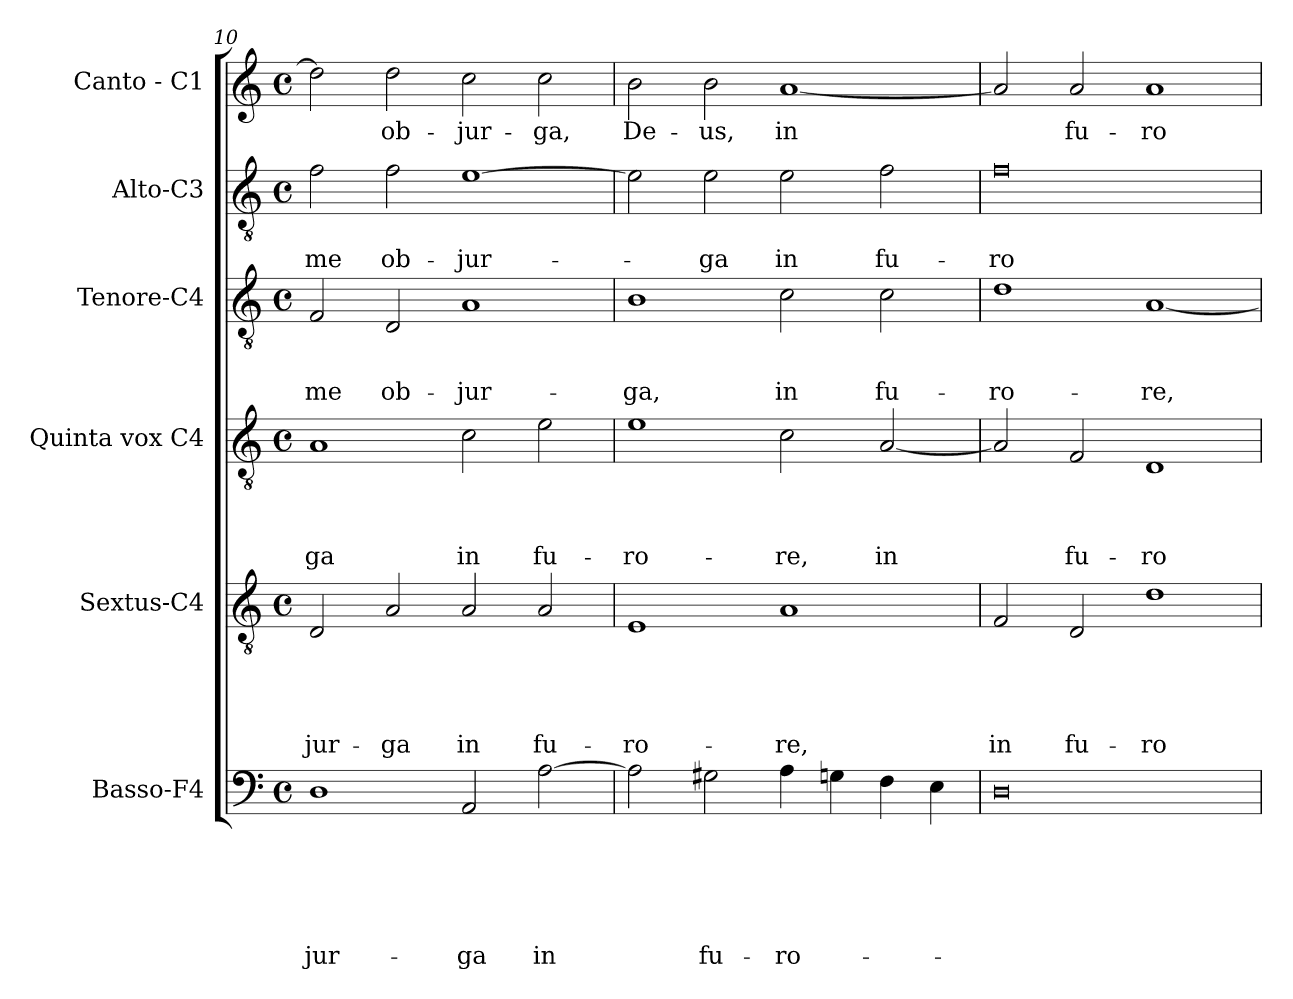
**kern	**text	**text	**text	**text	**text	**text	**kern	**text	**text	**text	**text	**text	**kern	**text	**text	**text	**text	**kern	**text	**text	**text	**kern	**text	**text	**kern	**text
*part6	*part6	*part6	*part6	*part6	*part6	*part6	*part5	*part5	*part5	*part5	*part5	*part5	*part4	*part4	*part4	*part4	*part4	*part3	*part3	*part3	*part3	*part2	*part2	*part2	*part1	*part1
*staff6	*staff6	*staff6	*staff6	*staff6	*staff6	*staff6	*staff5	*staff5	*staff5	*staff5	*staff5	*staff5	*staff4	*staff4	*staff4	*staff4	*staff4	*staff3	*staff3	*staff3	*staff3	*staff2	*staff2	*staff2	*staff1	*staff1
*I"Basso-F4	*	*	*	*	*	*	*I"Sextus-C4	*	*	*	*	*	*I"Quinta vox C4	*	*	*	*	*I"Tenore-C4	*	*	*	*I"Alto-C3	*	*	*I"Canto - C1	*
*clefF4	*	*	*	*	*	*	*clefGv2	*	*	*	*	*	*clefGv2	*	*	*	*	*clefGv2	*	*	*	*clefGv2	*	*	*clefG2	*
*k[]	*	*	*	*	*	*	*k[]	*	*	*	*	*	*k[]	*	*	*	*	*k[]	*	*	*	*k[]	*	*	*k[]	*
*C:	*	*	*	*	*	*	*C:	*	*	*	*	*	*C:	*	*	*	*	*C:	*	*	*	*C:	*	*	*C:	*
*M4/4	*	*	*	*	*	*	*M4/4	*	*	*	*	*	*M4/4	*	*	*	*	*M4/4	*	*	*	*M4/4	*	*	*M4/4	*
*met(c)	*	*	*	*	*	*	*met(c)	*	*	*	*	*	*met(c)	*	*	*	*	*met(c)	*	*	*	*met(c)	*	*	*met(c)	*
=10	=10	=10	=10	=10	=10	=10	=10	=10	=10	=10	=10	=10	=10	=10	=10	=10	=10	=10	=10	=10	=10	=10	=10	=10	=10	=10
!	!	!	!	!	!	!LO:LY:b	!	!	!	!	!	!LO:LY:b	!	!	!	!	!LO:LY:b	!	!	!	!LO:LY:b	!	!	!LO:LY:b	!	!
1D	.	.	.	.	.	-jur-	2D/	.	.	.	.	-jur-	1A	.	.	.	-ga	2F/	.	.	me	2f\	.	me	2dd\]	.
!	!	!	!	!	!	!	!	!	!	!	!	!LO:LY:b	!	!	!	!	!	!	!	!	!LO:LY:b	!	!	!LO:LY:b	!	!LO:LY:b
.	.	.	.	.	.	.	2A/	.	.	.	.	-ga	.	.	.	.	.	2D/	.	.	ob-	2f\	.	ob-	2dd\	ob-
!	!	!	!	!	!	!LO:LY:b	!	!	!	!	!	!LO:LY:b	!	!	!	!	!LO:LY:b	!	!	!	!LO:LY:b	!	!	!LO:LY:b	!	!LO:LY:b
2AA/	.	.	.	.	.	-ga	2A/	.	.	.	.	in	2c\	.	.	.	in	1A	.	.	-jur-	[>1e	.	-jur-	2cc\	-jur-
!	!	!	!	!	!	!LO:LY:b	!	!	!	!	!	!LO:LY:b	!	!	!	!	!LO:LY:b	!	!	!	!	!	!	!	!	!LO:LY:b
[>2A\	.	.	.	.	.	in	2A/	.	.	.	.	fu-	2e\	.	.	.	fu-	.	.	.	.	.	.	.	2cc\	-ga,
!!LO:PB:g=z
=11	=11	=11	=11	=11	=11	=11	=11	=11	=11	=11	=11	=11	=11	=11	=11	=11	=11	=11	=11	=11	=11	=11	=11	=11	=11	=11
!	!	!	!	!	!	!	!	!	!	!	!	!LO:LY:b	!	!	!	!	!LO:LY:b	!	!	!	!LO:LY:b	!	!	!	!	!LO:LY:b
2A\]	.	.	.	.	.	.	1E	.	.	.	.	-ro-	1e	.	.	.	-ro-	1B	.	.	-ga,	2e\]	.	.	2b\	De-
!	!	!	!	!	!	!LO:LY:b	!	!	!	!	!	!	!	!	!	!	!	!	!	!	!	!	!	!LO:LY:b	!	!LO:LY:b
2G#X\	.	.	.	.	.	fu-	.	.	.	.	.	.	.	.	.	.	.	.	.	.	.	2e\	.	-ga	2b\	-us,
!	!	!	!	!	!	!LO:LY:b	!	!	!	!	!	!LO:LY:b	!	!	!	!	!LO:LY:b	!	!	!	!LO:LY:b	!	!	!LO:LY:b	!	!LO:LY:b
4A\	.	.	.	.	.	-ro-	1A	.	.	.	.	-re,	2c\	.	.	.	-re,	2c\	.	.	in	2e\	.	in	[<1a	in
4Gn\	.	.	.	.	.	.	.	.	.	.	.	.	.	.	.	.	.	.	.	.	.	.	.	.	.	.
!	!	!	!	!	!	!	!	!	!	!	!	!	!	!	!	!	!LO:LY:b	!	!	!	!LO:LY:b	!	!	!LO:LY:b	!	!
4F\	.	.	.	.	.	.	.	.	.	.	.	.	[<2A/	.	.	.	in	2c\	.	.	fu-	2f\	.	fu-	.	.
4E\	.	.	.	.	.	.	.	.	.	.	.	.	.	.	.	.	.	.	.	.	.	.	.	.	.	.
=12	=12	=12	=12	=12	=12	=12	=12	=12	=12	=12	=12	=12	=12	=12	=12	=12	=12	=12	=12	=12	=12	=12	=12	=12	=12	=12
!	!	!	!	!	!	!	!	!	!	!	!	!LO:LY:b	!	!	!	!	!	!	!	!	!LO:LY:b	!	!	!LO:LY:b	!	!
0D	.	.	.	.	.	.	2F/	.	.	.	.	in	2A/]	.	.	.	.	1d	.	.	-ro-	0f	.	-ro-	2a/]	.
!	!	!	!	!	!	!	!	!	!	!	!	!LO:LY:b	!	!	!	!	!LO:LY:b	!	!	!	!	!	!	!	!	!LO:LY:b
.	.	.	.	.	.	.	2D/	.	.	.	.	fu-	2F/	.	.	.	fu-	.	.	.	.	.	.	.	2a/	fu-
!	!	!	!	!	!	!	!	!	!	!	!	!LO:LY:b	!	!	!	!	!LO:LY:b	!	!	!	!LO:LY:b	!	!	!	!	!LO:LY:b
.	.	.	.	.	.	.	1d	.	.	.	.	-ro-	1D	.	.	.	-ro-	[<1A	.	.	-re,	.	.	.	1a	-ro-
=	=	=	=	=	=	=	=	=	=	=	=	=	=	=	=	=	=	=	=	=	=	=	=	=	=	=
*-	*-	*-	*-	*-	*-	*-	*-	*-	*-	*-	*-	*-	*-	*-	*-	*-	*-	*-	*-	*-	*-	*-	*-	*-	*-	*-
